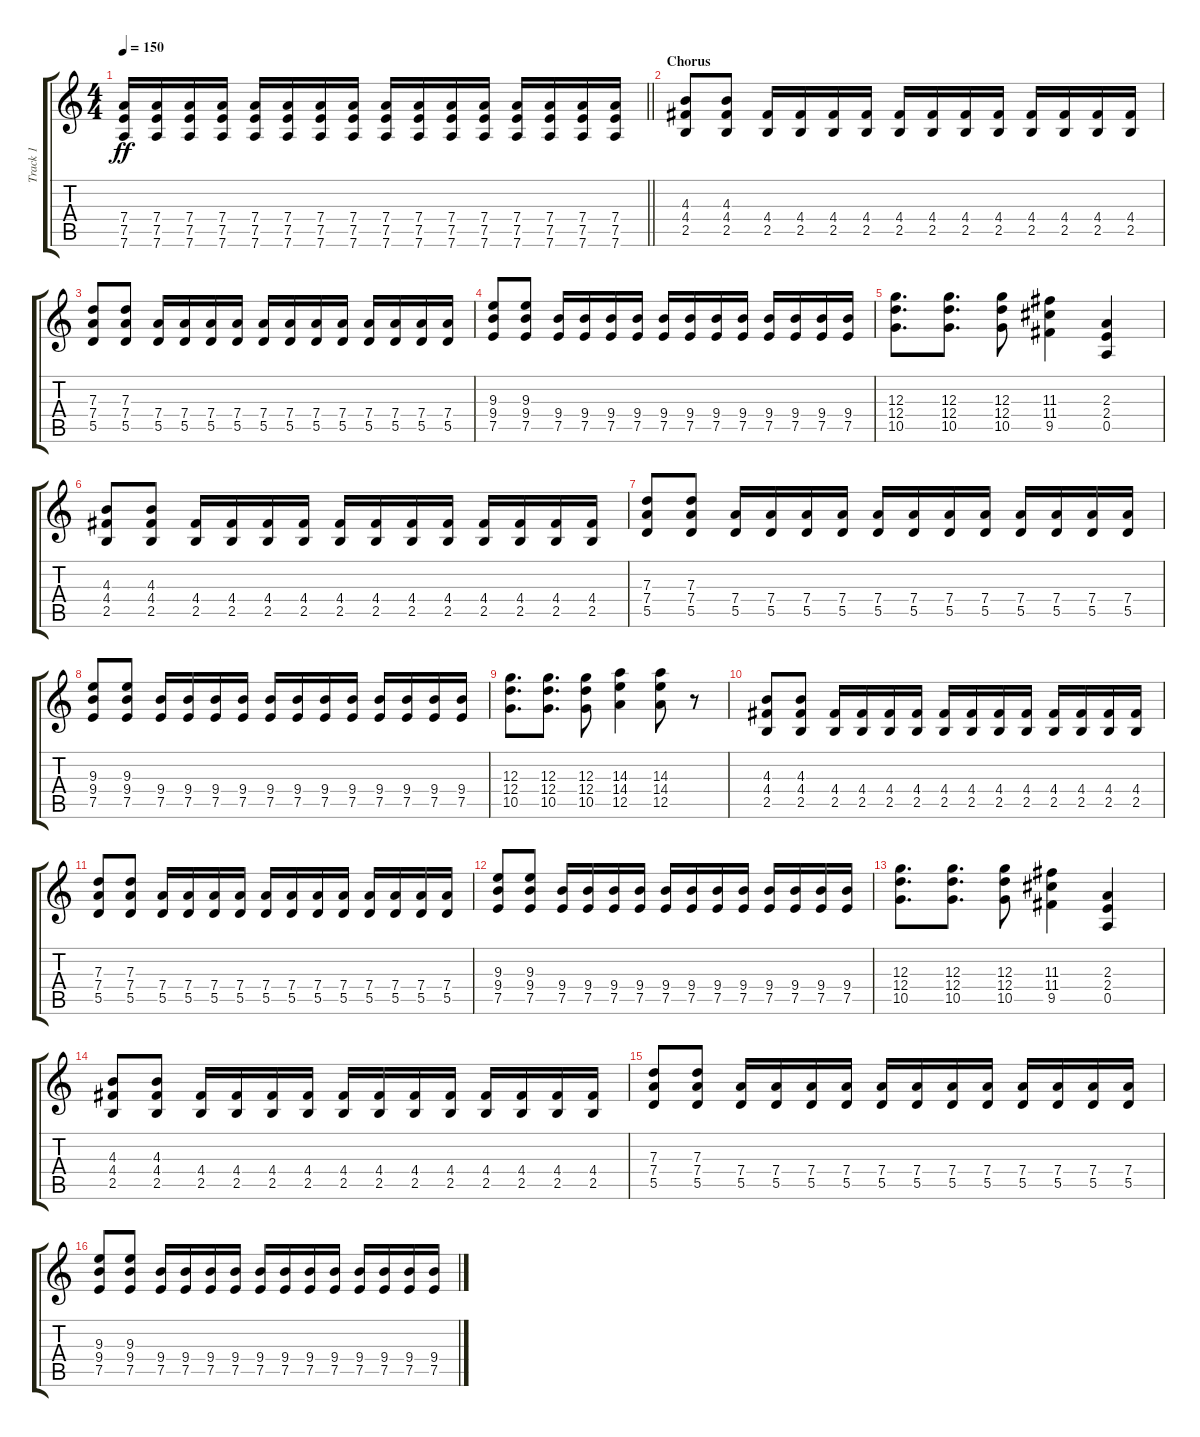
\track ("Track 1" "Track 1") {instrument distortionguitar}
\staff {score tabs}
\tuning (E4 B3 G3 D3 A2 D2) {hide}
\ts (4 4)
\tempo 150
\clef g2
\barLineRight lightlight
\ks c
(7.4 7.5 7.6).16{dy ff} (7.4 7.5 7.6).16 (7.4 7.5 7.6).16 (7.4 7.5 7.6).16 (7.4 7.5 7.6).16 (7.4 7.5 7.6).16 (7.4 7.5 7.6).16 (7.4 7.5 7.6).16 (7.4 7.5 7.6).16 (7.4 7.5 7.6).16 (7.4 7.5 7.6).16 (7.4 7.5 7.6).16 (7.4 7.5 7.6).16 (7.4 7.5 7.6).16 (7.4 7.5 7.6).16 (7.4 7.5 7.6).16 |
\section ("" "Chorus")
(4.3 4.4 2.5).8 (4.3 4.4 2.5).8 (4.4 2.5).16 (4.4 2.5).16 (4.4 2.5).16 (4.4 2.5).16 (4.4 2.5).16 (4.4 2.5).16 (4.4 2.5).16 (4.4 2.5).16 (4.4 2.5).16 (4.4 2.5).16 (4.4 2.5).16 (4.4 2.5).16 |
(7.3 7.4 5.5).8 (7.3 7.4 5.5).8 (7.4 5.5).16 (7.4 5.5).16 (7.4 5.5).16 (7.4 5.5).16 (7.4 5.5).16 (7.4 5.5).16 (7.4 5.5).16 (7.4 5.5).16 (7.4 5.5).16 (7.4 5.5).16 (7.4 5.5).16 (7.4 5.5).16 |
(9.3 9.4 7.5).8 (9.3 9.4 7.5).8 (9.4 7.5).16 (9.4 7.5).16 (9.4 7.5).16 (9.4 7.5).16 (9.4 7.5).16 (9.4 7.5).16 (9.4 7.5).16 (9.4 7.5).16 (9.4 7.5).16 (9.4 7.5).16 (9.4 7.5).16 (9.4 7.5).16 |
(12.3 12.4 10.5).8{d} (12.3 12.4 10.5).8{d} (12.3 12.4 10.5).8 (11.3 11.4 9.5).4 (2.3 2.4 0.5).4 |
(4.3 4.4 2.5).8 (4.3 4.4 2.5).8 (4.4 2.5).16 (4.4 2.5).16 (4.4 2.5).16 (4.4 2.5).16 (4.4 2.5).16 (4.4 2.5).16 (4.4 2.5).16 (4.4 2.5).16 (4.4 2.5).16 (4.4 2.5).16 (4.4 2.5).16 (4.4 2.5).16 |
(7.3 7.4 5.5).8 (7.3 7.4 5.5).8 (7.4 5.5).16 (7.4 5.5).16 (7.4 5.5).16 (7.4 5.5).16 (7.4 5.5).16 (7.4 5.5).16 (7.4 5.5).16 (7.4 5.5).16 (7.4 5.5).16 (7.4 5.5).16 (7.4 5.5).16 (7.4 5.5).16 |
(9.3 9.4 7.5).8 (9.3 9.4 7.5).8 (9.4 7.5).16 (9.4 7.5).16 (9.4 7.5).16 (9.4 7.5).16 (9.4 7.5).16 (9.4 7.5).16 (9.4 7.5).16 (9.4 7.5).16 (9.4 7.5).16 (9.4 7.5).16 (9.4 7.5).16 (9.4 7.5).16 |
(12.3 12.4 10.5).8{d} (12.3 12.4 10.5).8{d} (12.3 12.4 10.5).8 (14.3 14.4 12.5).4 (14.3 14.4 12.5).8 r.8 |
(4.3 4.4 2.5).8 (4.3 4.4 2.5).8 (4.4 2.5).16 (4.4 2.5).16 (4.4 2.5).16 (4.4 2.5).16 (4.4 2.5).16 (4.4 2.5).16 (4.4 2.5).16 (4.4 2.5).16 (4.4 2.5).16 (4.4 2.5).16 (4.4 2.5).16 (4.4 2.5).16 |
(7.3 7.4 5.5).8 (7.3 7.4 5.5).8 (7.4 5.5).16 (7.4 5.5).16 (7.4 5.5).16 (7.4 5.5).16 (7.4 5.5).16 (7.4 5.5).16 (7.4 5.5).16 (7.4 5.5).16 (7.4 5.5).16 (7.4 5.5).16 (7.4 5.5).16 (7.4 5.5).16 |
(9.3 9.4 7.5).8 (9.3 9.4 7.5).8 (9.4 7.5).16 (9.4 7.5).16 (9.4 7.5).16 (9.4 7.5).16 (9.4 7.5).16 (9.4 7.5).16 (9.4 7.5).16 (9.4 7.5).16 (9.4 7.5).16 (9.4 7.5).16 (9.4 7.5).16 (9.4 7.5).16 |
(12.3 12.4 10.5).8{d} (12.3 12.4 10.5).8{d} (12.3 12.4 10.5).8 (11.3 11.4 9.5).4 (2.3 2.4 0.5).4 |
(4.3 4.4 2.5).8 (4.3 4.4 2.5).8 (4.4 2.5).16 (4.4 2.5).16 (4.4 2.5).16 (4.4 2.5).16 (4.4 2.5).16 (4.4 2.5).16 (4.4 2.5).16 (4.4 2.5).16 (4.4 2.5).16 (4.4 2.5).16 (4.4 2.5).16 (4.4 2.5).16 |
(7.3 7.4 5.5).8 (7.3 7.4 5.5).8 (7.4 5.5).16 (7.4 5.5).16 (7.4 5.5).16 (7.4 5.5).16 (7.4 5.5).16 (7.4 5.5).16 (7.4 5.5).16 (7.4 5.5).16 (7.4 5.5).16 (7.4 5.5).16 (7.4 5.5).16 (7.4 5.5).16 |
(9.3 9.4 7.5).8 (9.3 9.4 7.5).8 (9.4 7.5).16 (9.4 7.5).16 (9.4 7.5).16 (9.4 7.5).16 (9.4 7.5).16 (9.4 7.5).16 (9.4 7.5).16 (9.4 7.5).16 (9.4 7.5).16 (9.4 7.5).16 (9.4 7.5).16 (9.4 7.5).16
